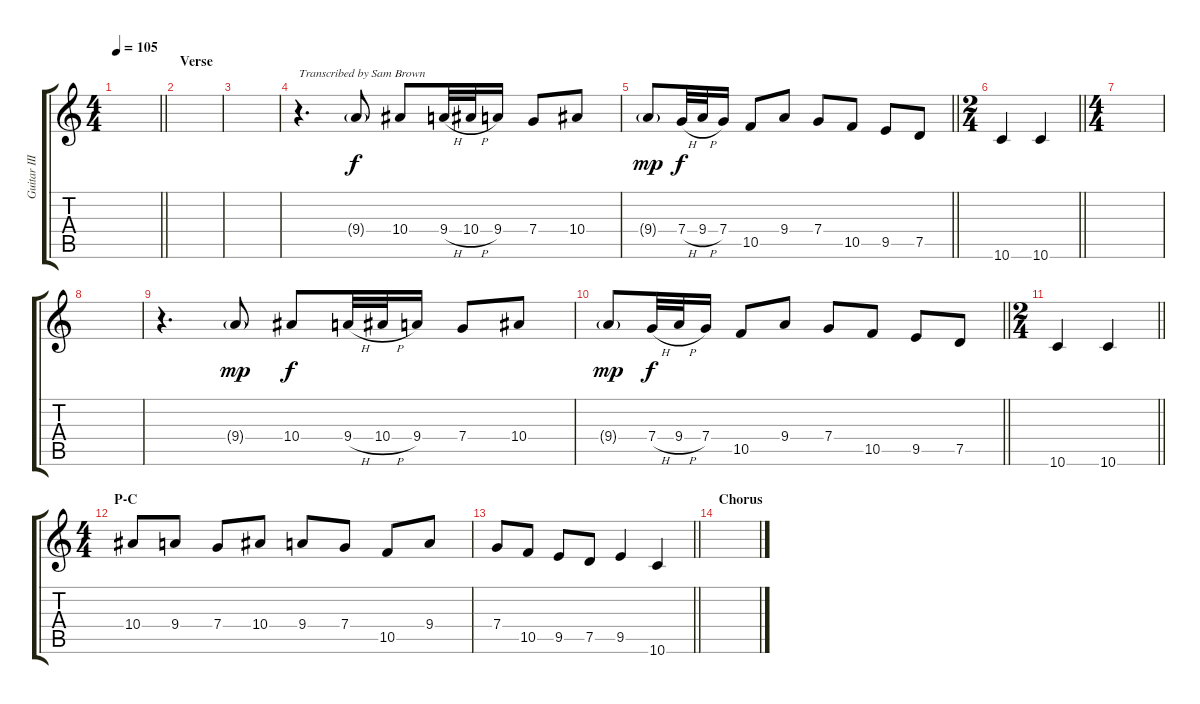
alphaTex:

\track ("Guitar III" "Guitar III") {instrument distortionguitar}
\staff {score tabs}
\tuning (D4 A3 F3 C3 G2 D2) {hide}
\ts (4 4)
\tempo 105
\clef g2
\barLineRight lightlight
\ks c
|
\section ("" "Verse")
|
|
r.4{d txt "Transcribed by Sam Brown"} 9.4{g}.8 10.4.8{dy f} 9.4{h}.32 10.4{h}.32 9.4.16 7.4.8 10.4.8 |
\barLineRight lightlight
9.4{g}.8{dy mp} 7.4{h}.32{dy f} 9.4{h}.32 7.4.16 10.5.8 9.4.8 7.4.8 10.5.8 9.5.8 7.5.8 |
\ts (2 4)
\barLineRight lightlight
10.6.4 10.6.4 |
\ts (4 4)
\section ("" "")
|
|
r.4{d} 9.4{g}.8{dy mp} 10.4.8{dy f} 9.4{h}.32 10.4{h}.32 9.4.16 7.4.8 10.4.8 |
\barLineRight lightlight
9.4{g}.8{dy mp} 7.4{h}.32{dy f} 9.4{h}.32 7.4.16 10.5.8 9.4.8 7.4.8 10.5.8 9.5.8 7.5.8 |
\ts (2 4)
\barLineRight lightlight
10.6.4 10.6.4 |
\ts (4 4)
\section ("" "P-C")
10.4.8 9.4.8 7.4.8 10.4.8 9.4.8 7.4.8 10.5.8 9.4.8 |
\barLineRight lightlight
7.4.8 10.5.8 9.5.8 7.5.8 9.5.4 10.6.4 |
\section ("" "Chorus")
